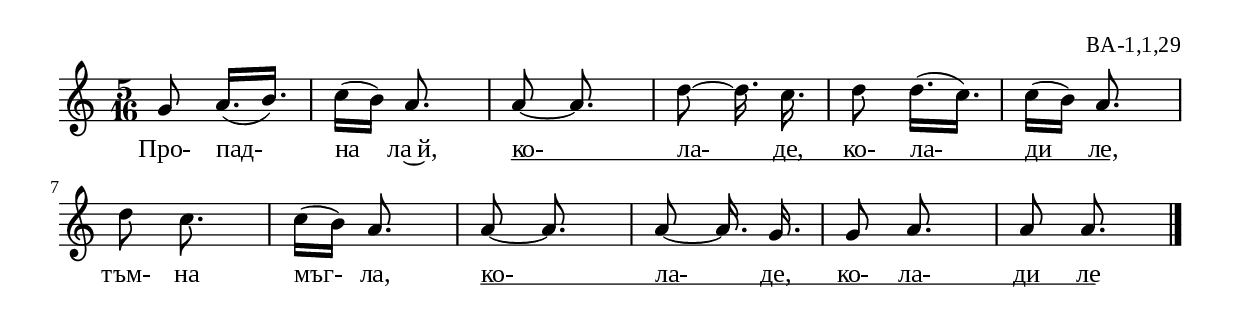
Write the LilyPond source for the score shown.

%{
ba_001_1_29
%}

\include "td-preamble.ly"

\score {
\relative c'' {
%\tempo 8 = 152
\time 5/16
g8 a16.[( b]) | c16[( b]) a8. | a8~ a8.\noBeam | d8~ d16.\noBeam c | d8 d16.[( c]) | c16[( b]) a8. | 
\break
d8 c8.\noBeam c16[( b]) a8. | a8~ a8.\noBeam | a8~ a16.\noBeam g |
g8 a8.\noBeam | a8 a8.\noBeam
 \bar "|." 
}
\addlyrics { Про- пад- на ла~й, 
ко- \startTextSpan ла- де, ко- ла- ди ле, \stopTextSpan
тъм- на мъг- ла, 
ко- \startTextSpan ла- де, ко- ла- ди ле \stopTextSpan }
%
\layout {
  indent = #0
  line-width = 190\mm
  ragged-right=##f
\context {
      \Lyrics
      \consists "Text_spanner_engraver"
      \override TextSpanner #'direction = #DOWN
      \override TextSpanner #'style = #'line    
      \override TextSpanner #'outside-staff-priority = ##f
      \override TextSpanner #'padding = #0.2 % sets the distance of the line from the lyrics
      \override TextSpanner #'bound-details =
      #`((left . ((Y . 0)
                  (padding . 0)
                  (attach-dir . ,LEFT)))
         (left-broken . ((end-on-note . #t)))
         (right . ((Y . 0)
                   (padding . 0)
                   (attach-dir . ,RIGHT))))
    }

}
%
\midi { 
	\context {
		\Score tempoWholesPerMinute = #(ly:make-moment 152 8)
		}
	}
}
%
\header{
  opus = "ВА-1,1,29"
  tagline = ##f
}


